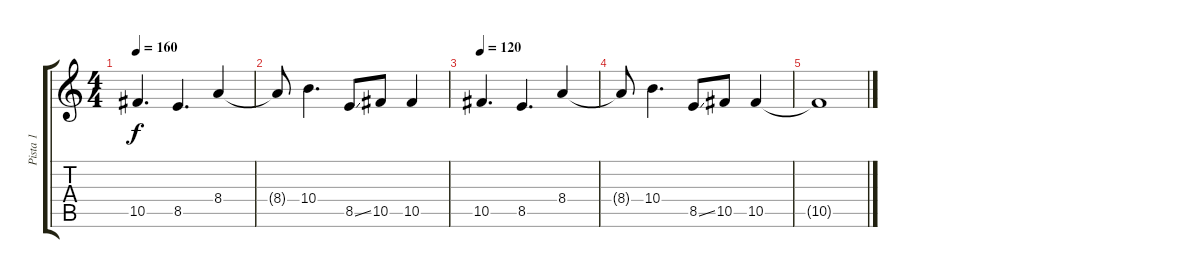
\track ("Pista 1" "Pista 1") {instrument distortionguitar}
\staff {score tabs}
\tuning (Eb4 Bb3 Gb3 Db3 Ab2 Eb2) {hide}
\ts (4 4)
\tempo 160
\clef g2
\ks c
10.5.4{d dy f} 8.5.4{d} 8.4.4 |
8.4{t}.8 10.4.4{d} 8.5{ss}.8 10.5.8 10.5.4 |
\tempo 120
10.5.4{d} 8.5.4{d} 8.4.4 |
8.4{t}.8 10.4.4{d} 8.5{ss}.8 10.5.8 10.5.4 |
10.5{t}.1
